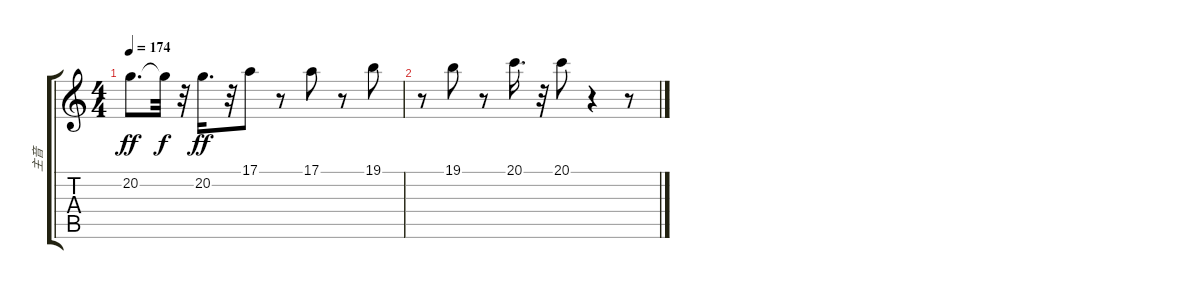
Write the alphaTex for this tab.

\track ("主音" "主音") {instrument pad3polysynth}
\staff {score tabs}
\tuning (E4 B3 G3 D3 A2 E2) {hide}
\ts (4 4)
\tempo 174
\clef g2
\ks c
20.2.8{d dy ff} 20.2{t}.32{dy f} r.32 20.2.16{d dy ff} r.32 17.1.8 r.8 17.1.8 r.8 19.1.8 |
r.8 19.1.8 r.8 20.1.16{d} r.32 20.1.8 r.4 r.8
